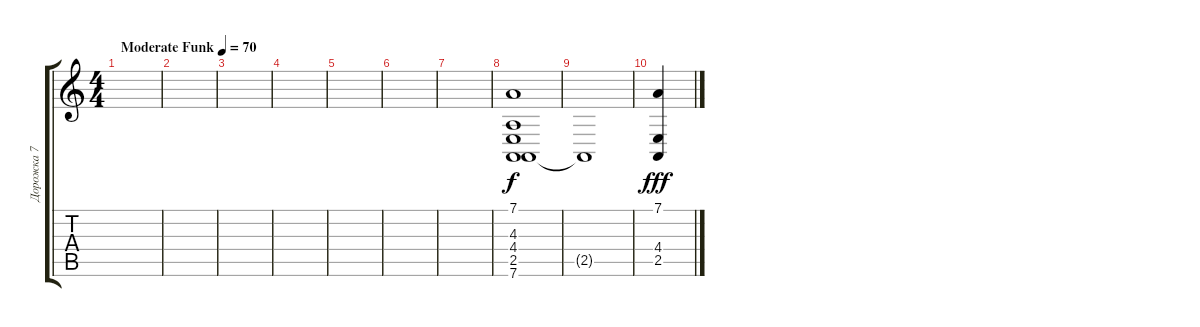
\track ("Дорожка 7" "Дорожка 7") {instrument tubularbells}
\staff {score tabs}
\tuning (D4 A3 F3 C3 G2 D2) {hide}
\ts (4 4)
\tempo (70 "Moderate Funk")
\clef g2
\ks c
|
|
|
|
|
|
|
(7.1 4.3 4.4 2.5 7.6).1 |
2.5{t}.1{dy f} |
(7.1 4.4 2.5).4{dy fff}
